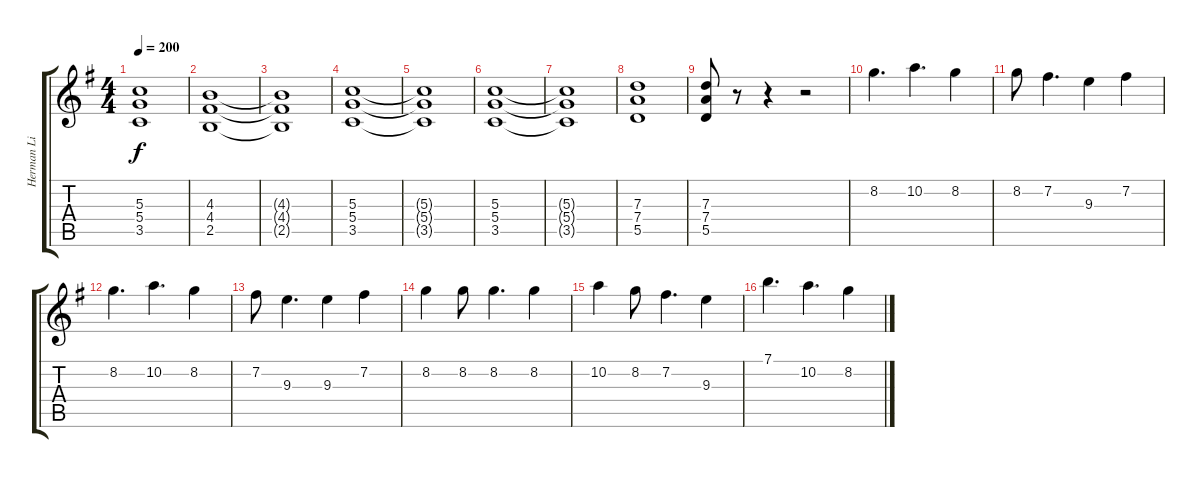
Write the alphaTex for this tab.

\track ("Herman Li" "Herman Li") {instrument distortionguitar}
\staff {score tabs}
\tuning (E4 B3 G3 D3 A2 E2) {hide}
\ts (4 4)
\tempo 200
\clef g2
\ks g
(5.3{t} 5.4{t} 3.5{t}).1{dy f} |
(4.3 4.4 2.5).1 |
(4.3{t} 4.4{t} 2.5{t}).1 |
(5.3 5.4 3.5).1 |
(5.3{t} 5.4{t} 3.5{t}).1 |
(5.3 5.4 3.5).1 |
(5.3{t} 5.4{t} 3.5{t}).1 |
(7.3 7.4 5.5).1 |
(7.3 7.4 5.5).8 r.8 r.4 r.2 |
8.2.4{d} 10.2.4{d} 8.2.4 |
8.2.8 7.2.4{d} 9.3.4 7.2.4 |
8.2.4{d} 10.2.4{d} 8.2.4 |
7.2.8 9.3.4{d} 9.3.4 7.2.4 |
8.2.4 8.2.8 8.2.4{d} 8.2.4 |
10.2.4 8.2.8 7.2.4{d} 9.3.4 |
7.1.4{d} 10.2.4{d} 8.2.4
